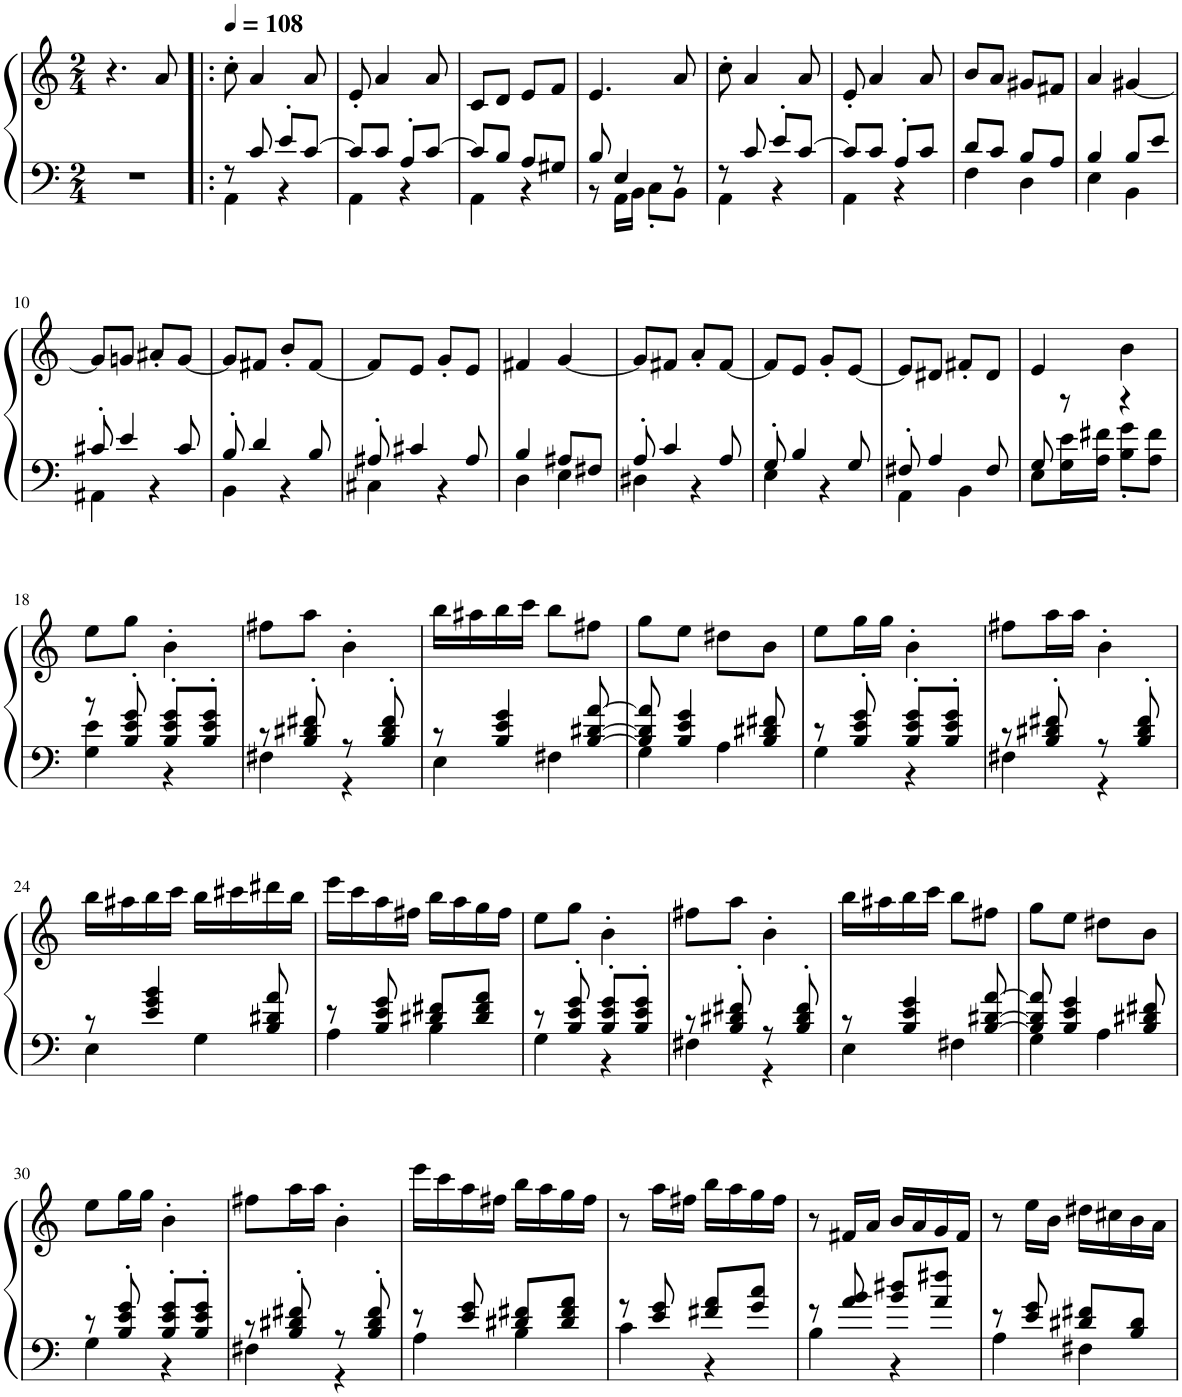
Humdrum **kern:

**kern	**kern
*part1	*part1
*staff2	*staff1
*I"Piano	*
*I'Pno.	*
*clefF4	*clefG2
*k[]	*k[]
*M2/4	*M2/4
=1	=1
2r	4.r
.	8a/
=2!|:	=2!|:
*	*MM108
*^	*
8r	4AA\	8cc'\
8c/	.	4a/
8e'/L	4r	.
[8c/J	.	8a/
=3	=3	=3
8c/L]	4AA\	8e'/
8c/J	.	4a/
8A'/L	4r	.
[8c/J	.	8a/
=4	=4	=4
8c/L]	4AA\	8c/L
8B/J	.	8d/J
8A/L	4r	8e/L
8G#X/J	.	8f/J
=5	=5	=5
8B/	8r	4.e/
4E/	16AA\LL	.
.	16BB\JJ	.
.	8C'\L	.
8r	8BB\J	8a/
=6	=6	=6
8r	4AA\	8cc'\
8c/	.	4a/
8e'/L	4r	.
[8c/J	.	8a/
=7	=7	=7
8c/L]	4AA\	8e'/
8c/J	.	4a/
8A'/L	4r	.
8c/J	.	8a/
=8	=8	=8
8d/L	4F\	8b/L
8c/J	.	8a/J
8B/L	4D\	8g#X/L
8A/J	.	8f#X/J
=9	=9	=9
4B/	4E\	4a/
8B/L	4BB\	[4g#X/
8e/J	.	.
!!LO:LB:g=z
=10	=10	=10
8c#X'/	4AA#X\	8g#/L]
4e/	.	8gn/J
.	4r	8a#X'/L
8c#/	.	[8g/J
=11	=11	=11
8B'/	4BB\	8g/L]
4d/	.	8f#X/J
.	4r	8b'/L
8B/	.	[8f#/J
=12	=12	=12
8A#X'/	4C#X\	8f#/L]
4c#X/	.	8e/J
.	4r	8g'/L
8A#/	.	8e/J
=13	=13	=13
4B/	4D\	4f#X/
8A#X/L	4E\	[4g/
8F#X/J	.	.
=14	=14	=14
8A'/	4D#X\	8g/L]
4c/	.	8f#X/J
.	4r	8a'/L
8A/	.	[8f#/J
=15	=15	=15
8G'/	4E\	8f#/L]
4B/	.	8e/J
.	4r	8g'/L
8G/	.	[8e/J
=16	=16	=16
8F#X'/	4AA\	8e/L]
4A/	.	8d#X/J
.	4BB\	8f#X'/L
8F#/	.	8d#/J
=17	=17	=17
8G/	8E\L	4e/
8r	16G\ 16e\L	.
.	16A\ 16f#X\JJ	.
4r	8B\' 8g\'L	4b\
.	8A\ 8f#\J	.
!!LO:LB:g=z
=18	=18	=18
8r	4G\ 4e\	8ee\L
8B/' 8e/' 8g/'	.	8gg\J
8B/' 8e/' 8g/'L	4r	4b'\
8B/' 8e/' 8g/'J	.	.
=19	=19	=19
8r	4F#X\	8ff#X\L
8B/' 8d#X/' 8f#X/'	.	8aa\J
8r	4r	4b'\
8B/' 8d#/' 8f#/'	.	.
=20	=20	=20
8r	4E\	16bb\LL
.	.	16aa#X\
4B/ 4e/ 4g/	.	16bb\
.	.	16ccc\JJ
.	4F#X\	8bb\L
[8B/ [8d#X/ [8a/	.	8ff#X\J
=21	=21	=21
8B/] 8d#/] 8a/]	4G\	8gg\L
4B/ 4e/ 4g/	.	8ee\J
.	4A\	8dd#X\L
8B/ 8d#X/ 8f#X/	.	8b\J
=22	=22	=22
8r	4G\	8ee\L
8B/' 8e/' 8g/'	.	16gg\L
.	.	16gg\JJ
8B/' 8e/' 8g/'L	4r	4b'\
8B/' 8e/' 8g/'J	.	.
=23	=23	=23
8r	4F#X\	8ff#X\L
8B/' 8d#X/' 8f#X/'	.	16aa\L
.	.	16aa\JJ
8r	4r	4b'\
8B/' 8d#/' 8f#/'	.	.
!!LO:LB:g=z
=24	=24	=24
8r	4E\	16bb\LL
.	.	16aa#X\
4e/ 4g/ 4b/	.	16bb\
.	.	16ccc\JJ
.	4G\	16bb\LL
.	.	16ccc#X\
8B/ 8d#X/ 8a/	.	16ddd#X\
.	.	16bb\JJ
=25	=25	=25
8r	4A\	16eee\LL
.	.	16ccc\
8B/ 8e/ 8g/	.	16aa\
.	.	16ff#X\JJ
8d#X/ 8f#X/L	4B\	16bb\LL
.	.	16aa\
8d#/ 8f#/ 8a/J	.	16gg\
.	.	16ff#\JJ
=26	=26	=26
8r	4G\	8ee\L
8B/' 8e/' 8g/'	.	8gg\J
8B/' 8e/' 8g/'L	4r	4b'\
8B/' 8e/' 8g/'J	.	.
=27	=27	=27
8r	4F#X\	8ff#X\L
8B/' 8d#X/' 8f#X/'	.	8aa\J
8r	4r	4b'\
8B/' 8d#/' 8f#/'	.	.
=28	=28	=28
8r	4E\	16bb\LL
.	.	16aa#X\
4B/ 4e/ 4g/	.	16bb\
.	.	16ccc\JJ
.	4F#X\	8bb\L
[8B/ [8d#X/ [8a/	.	8ff#X\J
=29	=29	=29
8B/] 8d#/] 8a/]	4G\	8gg\L
4B/ 4e/ 4g/	.	8ee\J
.	4A\	8dd#X\L
8B/ 8d#X/ 8f#X/	.	8b\J
!!LO:LB:g=z
=30	=30	=30
8r	4G\	8ee\L
8B/' 8e/' 8g/'	.	16gg\L
.	.	16gg\JJ
8B/' 8e/' 8g/'L	4r	4b'\
8B/' 8e/' 8g/'J	.	.
=31	=31	=31
8r	4F#X\	8ff#X\L
8B/' 8d#X/' 8f#X/'	.	16aa\L
.	.	16aa\JJ
8r	4r	4b'\
8B/' 8d#/' 8f#/'	.	.
=32	=32	=32
8r	4A\	16eee\LL
.	.	16ccc\
8e/ 8g/	.	16aa\
.	.	16ff#X\JJ
8d#X/ 8f#X/L	4B\	16bb\LL
.	.	16aa\
8d#/ 8f#/ 8a/J	.	16gg\
.	.	16ff#\JJ
=33	=33	=33
8r	4c\	8r
8e/ 8g/	.	16aa\LL
.	.	16ff#X\JJ
8f#X/ 8a/L	4r	16bb\LL
.	.	16aa\
8g/ 8cc/J	.	16gg\
.	.	16ff#\JJ
=34	=34	=34
8r	4B\	8r
8a/ 8b/	.	16f#X/LL
.	.	16a/JJ
8b/ 8dd#X/L	4r	16b/LL
.	.	16a/
8a/ 8ff#X/J	.	16g/
.	.	16f#/JJ
=35	=35	=35
8r	4A\	8r
8e/ 8g/	.	16ee\LL
.	.	16b\JJ
8d#X/ 8f#X/L	4F#X\	16dd#X\LL
.	.	16cc#X\
8B/ 8d#/J	.	16b\
.	.	16a\JJ
*v	*v	*
=	=
*-	*-
